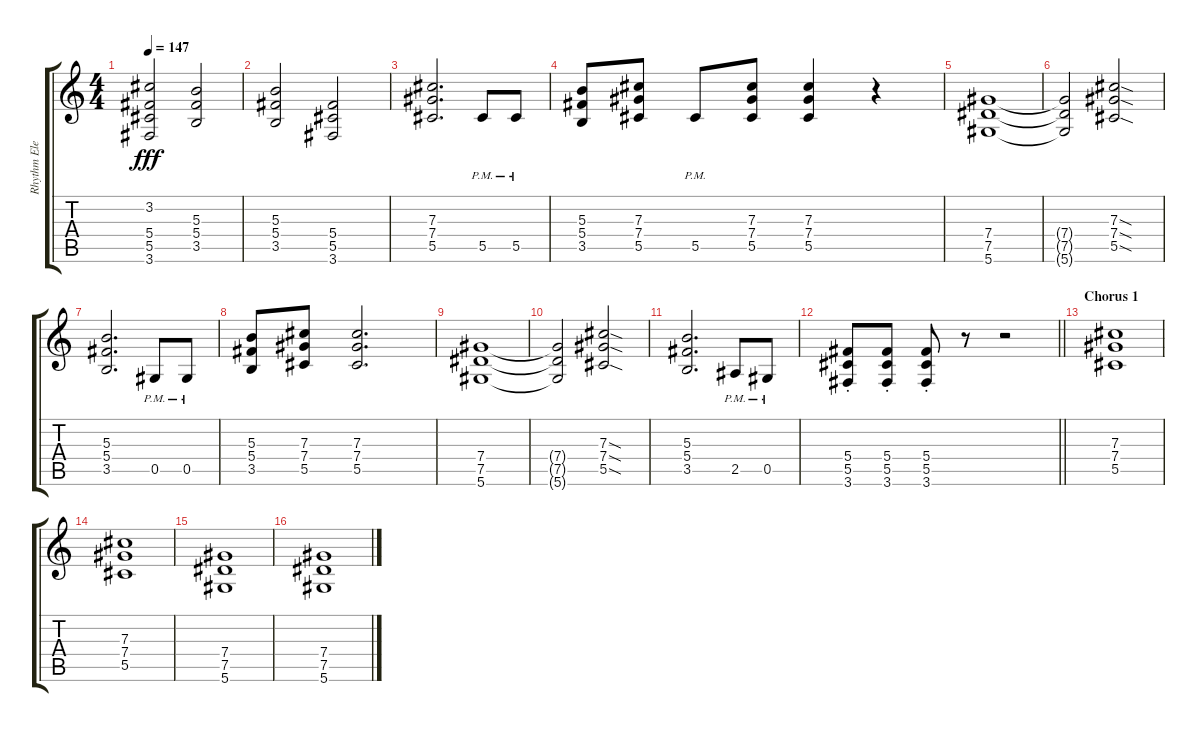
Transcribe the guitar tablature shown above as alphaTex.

\track ("Rhythm Elect" "Rhythm Ele") {instrument distortionguitar}
\staff {score tabs}
\tuning (Eb4 Bb3 Gb3 Db3 Ab2 Eb2) {hide}
\ts (4 4)
\tempo 147
\clef g2
\ks c
(3.2 5.4 5.5 3.6).2{dy fff} (5.3 5.4 3.5).2 |
(5.3 5.4 3.5).2 (5.4 5.5 3.6).2 |
(7.3 7.4 5.5).2{d} 5.5{pm}.8 5.5{pm}.8 |
(5.3 5.4 3.5).8 (7.3 7.4 5.5).8 5.5{pm}.8 (7.3 7.4 5.5).8 (7.3 7.4 5.5).4 r.4 |
(7.4 7.5 5.6).1 |
(7.4{t} 7.5{t} 5.6{t}).2 (7.3{sod} 7.4{sod} 5.5{sod}).2 |
(5.3 5.4 3.5).2{d} 0.5{pm}.8 0.5{pm}.8 |
(5.3 5.4 3.5).8 (7.3 7.4 5.5).8 (7.3 7.4 5.5).2{d} |
(7.4 7.5 5.6).1 |
(7.4{t} 7.5{t} 5.6{t}).2 (7.3{sod} 7.4{sod} 5.5{sod}).2 |
(5.3 5.4 3.5).2{d} 2.5{pm}.8 0.5{pm}.8 |
\barLineRight lightlight
(5.4{st} 5.5{st} 3.6{st}).8 (5.4{st} 5.5{st} 3.6{st}).8 (5.4{st} 5.5{st} 3.6{st}).8 r.8 r.2 |
\section ("" "Chorus 1")
(7.3 7.4 5.5).1 |
(7.3 7.4 5.5).1 |
(7.4 7.5 5.6).1 |
(7.4 7.5 5.6).1
